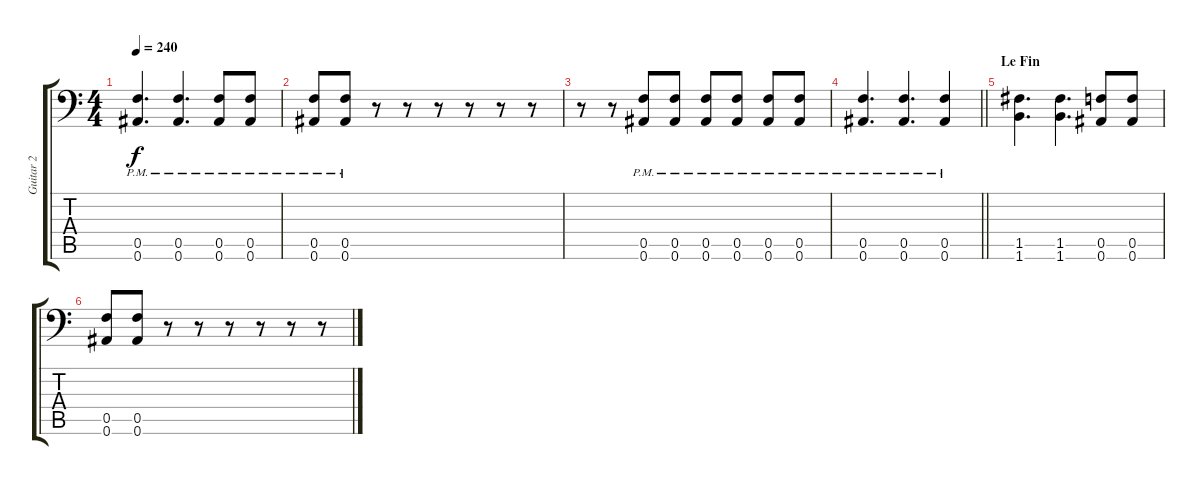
\track ("Guitar 2" "Guitar 2") {instrument distortionguitar}
\staff {score tabs}
\tuning (C4 G3 Eb3 Bb2 F2 Bb1) {hide}
\ts (4 4)
\tempo 240
\clef f4
\ks c
(0.5{pm} 0.6{pm}).4{d dy f} (0.5{pm} 0.6{pm}).4{d} (0.5{pm} 0.6{pm}).8 (0.5{pm} 0.6{pm}).8 |
(0.5{pm} 0.6{pm}).8 (0.5{pm} 0.6{pm}).8 r.8 r.8 r.8 r.8 r.8 r.8 |
r.8 r.8 (0.5{pm} 0.6{pm}).8 (0.5{pm} 0.6{pm}).8 (0.5{pm} 0.6{pm}).8 (0.5{pm} 0.6{pm}).8 (0.5{pm} 0.6{pm}).8 (0.5{pm} 0.6{pm}).8 |
\barLineRight lightlight
(0.5{pm} 0.6{pm}).4{d} (0.5{pm} 0.6{pm}).4{d} (0.5{pm} 0.6{pm}).4 |
\section ("" "Le Fin")
(1.5 1.6).4{d} (1.5 1.6).4{d} (0.5 0.6).8 (0.5 0.6).8 |
(0.5 0.6).8 (0.5 0.6).8 r.8 r.8 r.8 r.8 r.8 r.8
